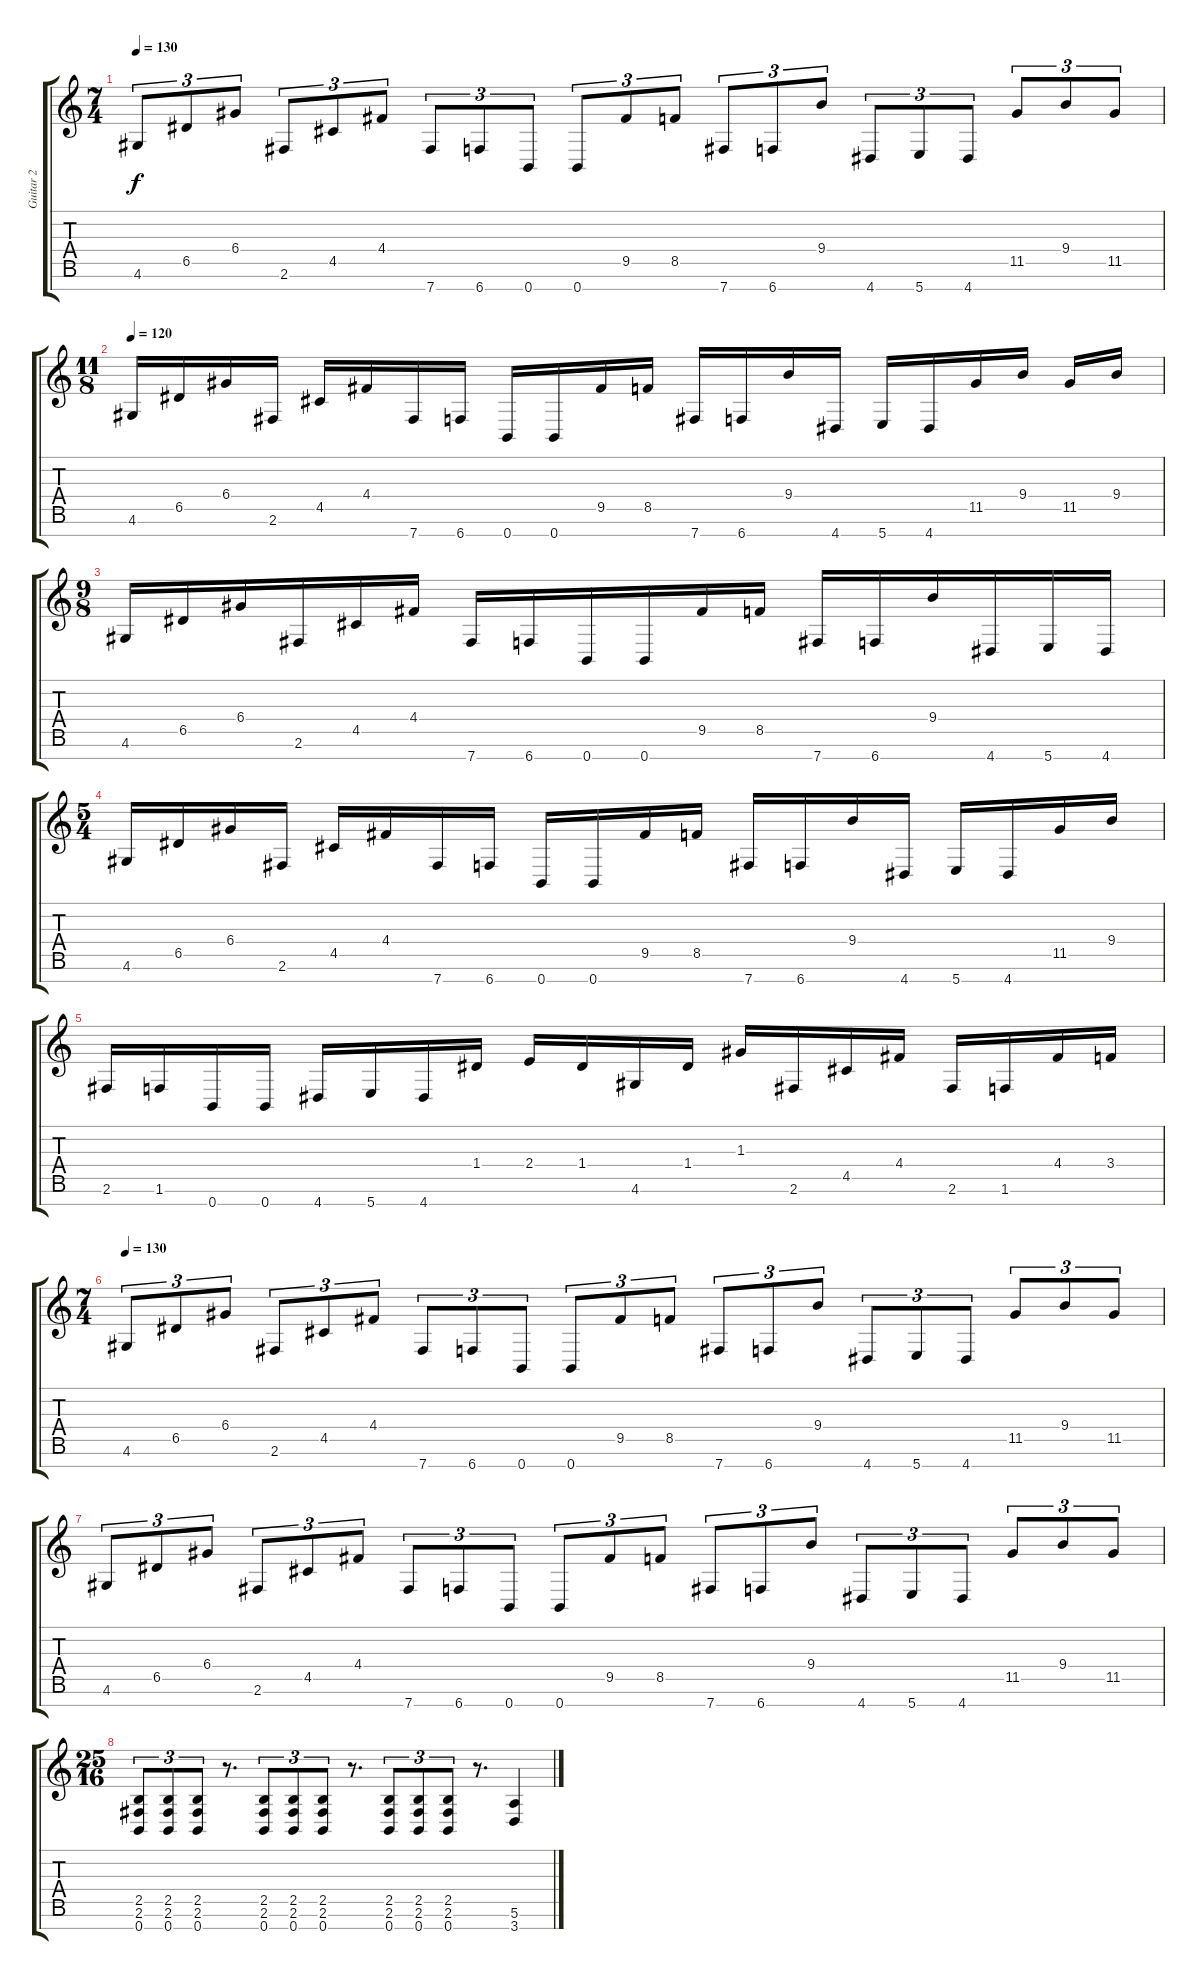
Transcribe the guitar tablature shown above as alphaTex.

\track ("Guitar 2" "Guitar 2") {instrument overdrivenguitar}
\staff {score tabs}
\tuning (E4 B3 G3 D3 A2 E2 B1) {hide}
\ts (7 4)
\tempo 130
\clef g2
\ks c
4.6.8{tu (3 2) dy f} 6.5.8{tu (3 2)} 6.4.8{tu (3 2)} 2.6.8{tu (3 2)} 4.5.8{tu (3 2)} 4.4.8{tu (3 2)} 7.7.8{tu (3 2)} 6.7.8{tu (3 2)} 0.7.8{tu (3 2)} 0.7.8{tu (3 2)} 9.5.8{tu (3 2)} 8.5.8{tu (3 2)} 7.7.8{tu (3 2)} 6.7.8{tu (3 2)} 9.4.8{tu (3 2)} 4.7.8{tu (3 2)} 5.7.8{tu (3 2)} 4.7.8{tu (3 2)} 11.5.8{tu (3 2)} 9.4.8{tu (3 2)} 11.5.8{tu (3 2)} |
\ts (11 8)
\tempo 120
4.6.16 6.5.16 6.4.16 2.6.16 4.5.16 4.4.16 7.7.16 6.7.16 0.7.16 0.7.16 9.5.16 8.5.16 7.7.16 6.7.16 9.4.16 4.7.16 5.7.16 4.7.16 11.5.16 9.4.16 11.5.16 9.4.16 |
\ts (9 8)
4.6.16 6.5.16 6.4.16 2.6.16 4.5.16 4.4.16 7.7.16 6.7.16 0.7.16 0.7.16 9.5.16 8.5.16 7.7.16 6.7.16 9.4.16 4.7.16 5.7.16 4.7.16 |
\ts (5 4)
4.6.16 6.5.16 6.4.16 2.6.16 4.5.16 4.4.16 7.7.16 6.7.16 0.7.16 0.7.16 9.5.16 8.5.16 7.7.16 6.7.16 9.4.16 4.7.16 5.7.16 4.7.16 11.5.16 9.4.16 |
2.6.16 1.6.16 0.7.16 0.7.16 4.7.16 5.7.16 4.7.16 1.4.16 2.4.16 1.4.16 4.6.16 1.4.16 1.3.16 2.6.16 4.5.16 4.4.16 2.6.16 1.6.16 4.4.16 3.4.16 |
\ts (7 4)
\tempo 130
4.6.8{tu (3 2)} 6.5.8{tu (3 2)} 6.4.8{tu (3 2)} 2.6.8{tu (3 2)} 4.5.8{tu (3 2)} 4.4.8{tu (3 2)} 7.7.8{tu (3 2)} 6.7.8{tu (3 2)} 0.7.8{tu (3 2)} 0.7.8{tu (3 2)} 9.5.8{tu (3 2)} 8.5.8{tu (3 2)} 7.7.8{tu (3 2)} 6.7.8{tu (3 2)} 9.4.8{tu (3 2)} 4.7.8{tu (3 2)} 5.7.8{tu (3 2)} 4.7.8{tu (3 2)} 11.5.8{tu (3 2)} 9.4.8{tu (3 2)} 11.5.8{tu (3 2)} |
4.6.8{tu (3 2)} 6.5.8{tu (3 2)} 6.4.8{tu (3 2)} 2.6.8{tu (3 2)} 4.5.8{tu (3 2)} 4.4.8{tu (3 2)} 7.7.8{tu (3 2)} 6.7.8{tu (3 2)} 0.7.8{tu (3 2)} 0.7.8{tu (3 2)} 9.5.8{tu (3 2)} 8.5.8{tu (3 2)} 7.7.8{tu (3 2)} 6.7.8{tu (3 2)} 9.4.8{tu (3 2)} 4.7.8{tu (3 2)} 5.7.8{tu (3 2)} 4.7.8{tu (3 2)} 11.5.8{tu (3 2)} 9.4.8{tu (3 2)} 11.5.8{tu (3 2)} |
\ts (25 16)
(2.5 2.6 0.7).8{tu (3 2)} (2.5 2.6 0.7).8{tu (3 2)} (2.5 2.6 0.7).8{tu (3 2)} r.8{d} (2.5 2.6 0.7).8{tu (3 2)} (2.5 2.6 0.7).8{tu (3 2)} (2.5 2.6 0.7).8{tu (3 2)} r.8{d} (2.5 2.6 0.7).8{tu (3 2)} (2.5 2.6 0.7).8{tu (3 2)} (2.5 2.6 0.7).8{tu (3 2)} r.8{d} (5.6 3.7).4
